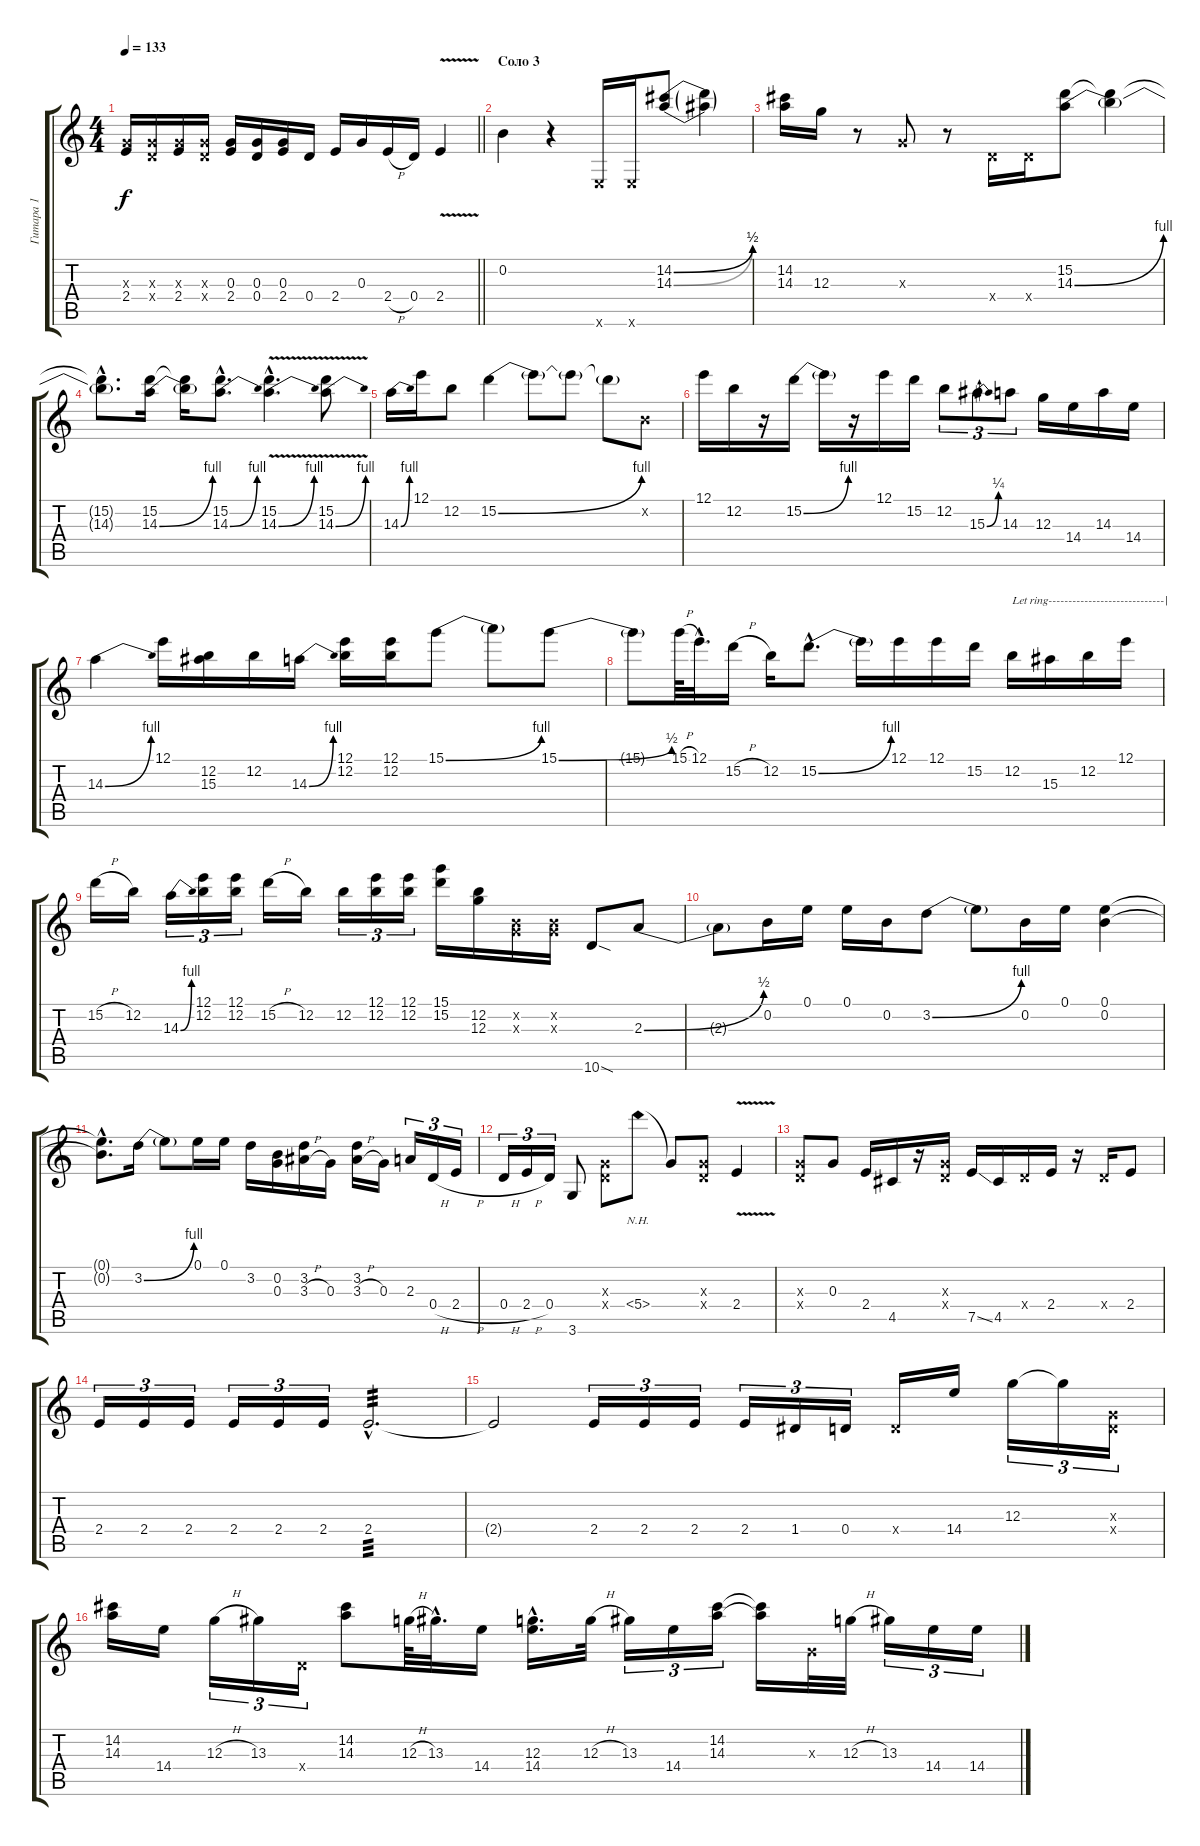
\track ("Гитара 1" "Гитара 1") {instrument distortionguitar}
\staff {score tabs}
\tuning (E4 B3 G3 D3 A2 E2) {hide}
\ts (4 4)
\tempo 133
\clef g2
\barLineRight lightlight
\ks c
(0.3{x} 2.4).16{dy f} (0.3{x} 0.4{x}).16 (0.3{x} 2.4).16 (0.3{x} 0.4{x}).16 (0.3 2.4).16 (0.3 0.4).16 (0.3 2.4).16 0.4.16 2.4.16 0.3.16 2.4{h}.16 0.4.16 2.4{v}.4 |
\section ("" "Соло 3")
0.2.4 r.4 0.6{x}.16 0.6{x}.16 (14.2{be (bend 0 0 60 2)} 14.3{be (bend 0 0 60 2)}).8 (14.2{t} 14.3{t}).4 |
(14.2 14.3).16 12.3.16 r.8 0.3{x}.8 r.8 0.4{x}.16 0.4{x}.16 (15.2 14.3{be (bend 0 0 60 4)}).8 (15.2{t} 14.3{t}).4 |
(15.2{hac t} 14.3{hac t}).8{d} (15.2 14.3{be (bend 0 0 60 4)}).16 (15.2{t} 14.3{t}).16 (15.2{hac} 14.3{be (bend 0 0 60 4) hac}).8{d} (15.2{v hac} 14.3{be (bend 0 0 60 4) v hac}).4{d} (15.2{v} 14.3{be (bend 0 0 60 4) v}).8 |
14.3{be (bend 0 0 60 4)}.16 12.1.16 12.2.8 15.2{be (bend 0 0 60 4)}.4 15.2{t}.8 15.2{t}.8 15.2{t}.8 0.2{x}.8 |
12.1.16 12.2.16 r.16 15.2{be (bend 0 0 60 4)}.16 15.2{t}.16 r.16 12.1.16 15.2.16 12.2.8{tu (3 2)} 15.3{be (bend 0 0 60 1)}.8{tu (3 2)} 14.3.8{tu (3 2)} 12.3.16 14.4.16 14.3.16 14.4.16 |
14.3{be (bend 0 0 60 4)}.4 12.1.16 (12.2 15.3).16 12.2.16 14.3{be (bend 0 0 60 4)}.16 (12.1 12.2).16 (12.1 12.2).16 15.1{be (bend 0 0 60 4)}.8 15.1{t}.8 15.1{be (bend 0 0 60 2)}.8 |
15.1{t}.8 15.1{h}.64 12.1{hac}.32{d} 15.2{h}.16 12.2.16 15.2{be (bend 0 0 60 4) hac}.8{d} 15.2{t}.16 12.1.16 12.1.16 15.2.16 12.2.16{txt "Let ring-----------------------------|"} 15.3.16 12.2.16 12.1.16 |
15.2{h}.16 12.2.16 14.3{be (bend 0 0 60 4)}.16{tu (3 2)} (12.1 12.2).16{tu (3 2)} (12.1 12.2).16{tu (3 2)} 15.2{h}.16 12.2.16 12.2.16{tu (3 2)} (12.1 12.2).16{tu (3 2)} (12.1 12.2).16{tu (3 2)} (15.1 15.2).16 (12.2 12.3).16 (0.2{x} 0.3{x}).16 (0.2{x} 0.3{x}).16 10.6{sod}.8 2.3{be (bend 0 0 60 2)}.8 |
2.3{t}.8 0.2.16 0.1.16 0.1.16 0.2.16 3.2{be (bend 0 0 60 4)}.8 3.2{t}.8 0.2.16 0.1.16 (0.1 0.2).4 |
(0.1{hac t} 0.2{hac t}).8{d} 3.2{be (bend 0 0 60 4)}.16 3.2{t}.8 0.1.16 0.1.16 3.2.16 (0.2 0.3).16 (3.2 3.3{h}).16 0.3.16 (3.2 3.3{h}).16 0.3.16 2.3.16{tu (3 2)} 0.4{h}.16{tu (3 2)} 2.4{h}.16{tu (3 2)} |
0.4{h}.16{tu (3 2)} 2.4{h}.16{tu (3 2)} 0.4.16{tu (3 2)} 3.6.8 (0.3{x} 0.4{x}).8 5.4{nh}.8 5.4{t}.8 (0.3{x} 0.4{x}).8 2.4{v}.4 |
(0.3{x} 0.4{x}).8 0.3.8 2.4.16 4.5.16 r.16 (0.3{x} 0.4{x}).16 7.5{ss}.16 4.5.16 0.4{x}.16 2.4.16 r.16 0.4{x}.16 2.4.8 |
2.4.16{tu (3 2)} 2.4.16{tu (3 2)} 2.4.16{tu (3 2)} 2.4.16{tu (3 2)} 2.4.16{tu (3 2)} 2.4.16{tu (3 2)} 2.4{hac}.2{d tp 3} |
2.4{t}.2 2.4.16{tu (3 2)} 2.4.16{tu (3 2)} 2.4.16{tu (3 2)} 2.4.16{tu (3 2)} 1.4.16{tu (3 2)} 0.4.16{tu (3 2)} 0.4{x}.16 14.4.16 12.3.16{tu (3 2)} 12.3{t}.16{tu (3 2)} (0.3{x} 0.4{x}).16{tu (3 2)} |
(14.2 14.3).16 14.4.16 12.3{h}.16{tu (3 2)} 13.3.16{tu (3 2)} 0.4{x}.16{tu (3 2)} (14.2 14.3).8 12.3{h}.64 13.3{hac}.32{d} 14.4.16 (12.3{hac} 14.4{hac}).16{d} 12.3{h}.32 13.3.16{tu (3 2)} 14.4.16{tu (3 2)} (14.2 14.3).16{tu (3 2)} (14.2{t} 14.3{t}).16 0.3{x}.32 12.3{h}.32 13.3.16{tu (3 2)} 14.4.16{tu (3 2)} 14.4.16{tu (3 2)}
